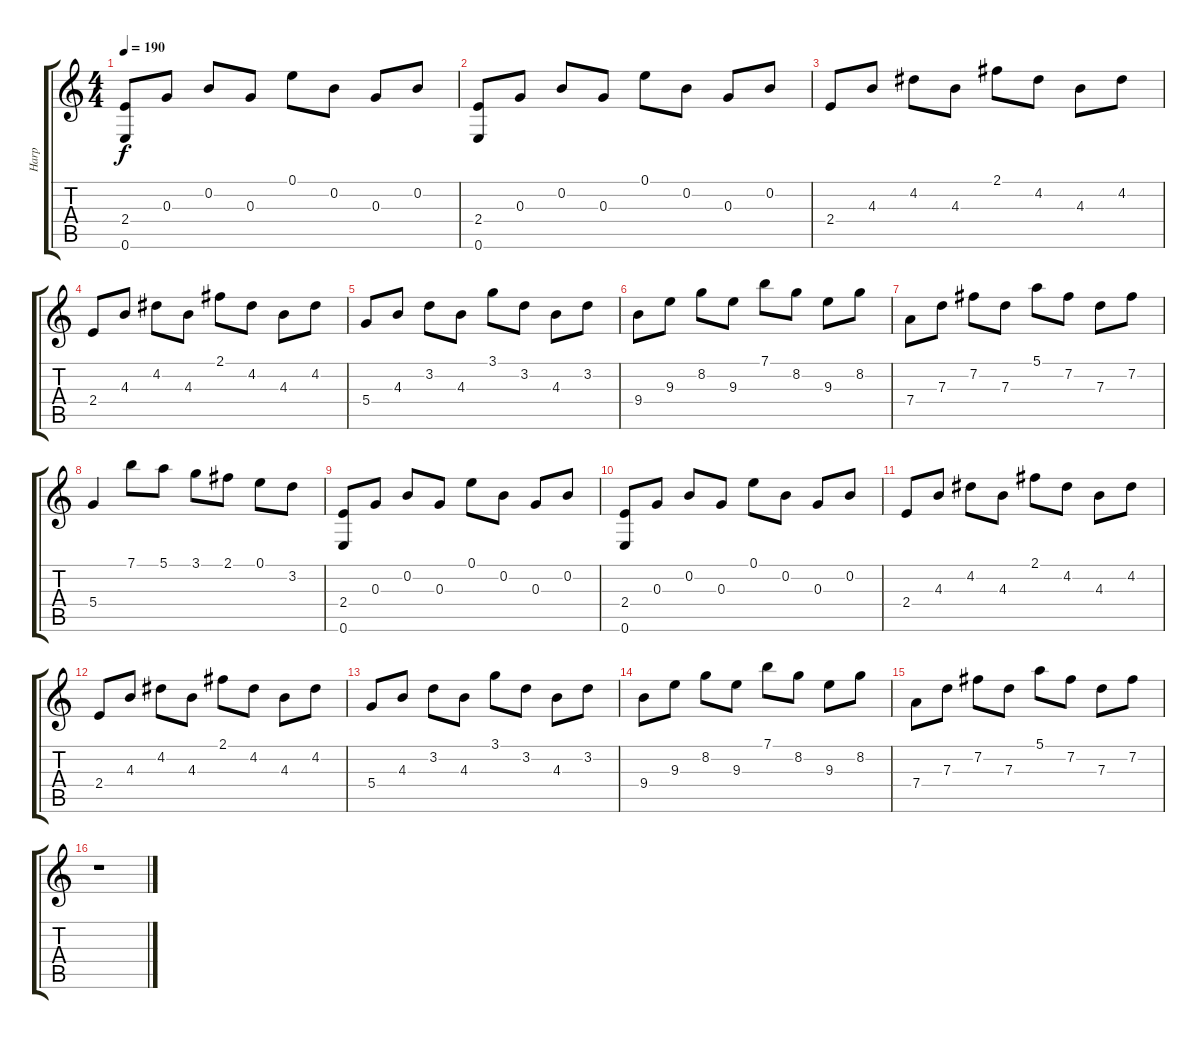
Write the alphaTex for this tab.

\track ("Harp" "Harp") {instrument orchestralharp}
\staff {score tabs}
\tuning (E5 B4 G4 D4 A3 E3) {hide}
\ts (4 4)
\tempo 190
\clef g2
\ks c
(2.4 0.6).8{dy f} 0.3.8 0.2.8 0.3.8 0.1.8 0.2.8 0.3.8 0.2.8 |
(2.4 0.6).8 0.3.8 0.2.8 0.3.8 0.1.8 0.2.8 0.3.8 0.2.8 |
2.4.8 4.3.8 4.2.8 4.3.8 2.1.8 4.2.8 4.3.8 4.2.8 |
2.4.8 4.3.8 4.2.8 4.3.8 2.1.8 4.2.8 4.3.8 4.2.8 |
5.4.8 4.3.8 3.2.8 4.3.8 3.1.8 3.2.8 4.3.8 3.2.8 |
9.4.8 9.3.8 8.2.8 9.3.8 7.1.8 8.2.8 9.3.8 8.2.8 |
7.4.8 7.3.8 7.2.8 7.3.8 5.1.8 7.2.8 7.3.8 7.2.8 |
5.4.4 7.1.8 5.1.8 3.1.8 2.1.8 0.1.8 3.2.8 |
(2.4 0.6).8 0.3.8 0.2.8 0.3.8 0.1.8 0.2.8 0.3.8 0.2.8 |
(2.4 0.6).8 0.3.8 0.2.8 0.3.8 0.1.8 0.2.8 0.3.8 0.2.8 |
2.4.8 4.3.8 4.2.8 4.3.8 2.1.8 4.2.8 4.3.8 4.2.8 |
2.4.8 4.3.8 4.2.8 4.3.8 2.1.8 4.2.8 4.3.8 4.2.8 |
5.4.8 4.3.8 3.2.8 4.3.8 3.1.8 3.2.8 4.3.8 3.2.8 |
9.4.8 9.3.8 8.2.8 9.3.8 7.1.8 8.2.8 9.3.8 8.2.8 |
7.4.8 7.3.8 7.2.8 7.3.8 5.1.8 7.2.8 7.3.8 7.2.8 |
r.1
